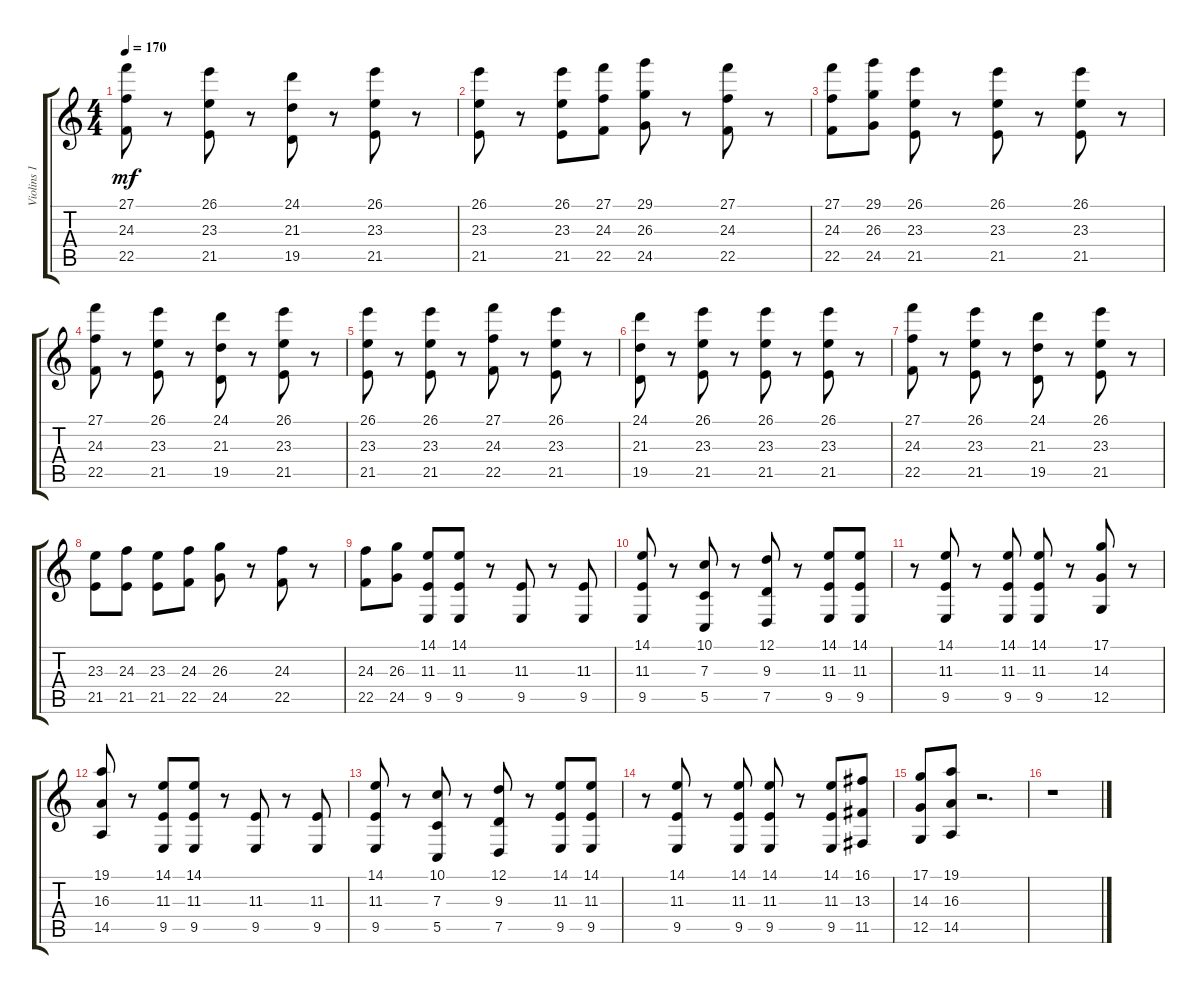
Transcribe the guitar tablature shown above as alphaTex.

\track ("Violins 1" "Violins 1") {instrument synthstrings1}
\staff {score tabs}
\tuning (D4 A3 F3 C3 G2 C2) {hide}
\ts (4 4)
\tempo 170
\clef g2
\ks c
(27.1 24.3 22.5).8{dy mf} r.8 (26.1 23.3 21.5).8 r.8 (24.1 21.3 19.5).8 r.8 (26.1 23.3 21.5).8 r.8 |
(26.1 23.3 21.5).8 r.8 (26.1 23.3 21.5).8 (27.1 24.3 22.5).8 (29.1 26.3 24.5).8 r.8 (27.1 24.3 22.5).8 r.8 |
(27.1 24.3 22.5).8 (29.1 26.3 24.5).8 (26.1 23.3 21.5).8 r.8 (26.1 23.3 21.5).8 r.8 (26.1 23.3 21.5).8 r.8 |
(27.1 24.3 22.5).8 r.8 (26.1 23.3 21.5).8 r.8 (24.1 21.3 19.5).8 r.8 (26.1 23.3 21.5).8 r.8 |
(26.1 23.3 21.5).8 r.8 (26.1 23.3 21.5).8 r.8 (27.1 24.3 22.5).8 r.8 (26.1 23.3 21.5).8 r.8 |
(24.1 21.3 19.5).8 r.8 (26.1 23.3 21.5).8 r.8 (26.1 23.3 21.5).8 r.8 (26.1 23.3 21.5).8 r.8 |
(27.1 24.3 22.5).8 r.8 (26.1 23.3 21.5).8 r.8 (24.1 21.3 19.5).8 r.8 (26.1 23.3 21.5).8 r.8 |
(23.3 21.5).8 (24.3 21.5).8 (23.3 21.5).8 (24.3 22.5).8 (26.3 24.5).8 r.8 (24.3 22.5).8 r.8 |
(24.3 22.5).8 (26.3 24.5).8 (14.1 11.3 9.5).8 (14.1 11.3 9.5).8 r.8 (11.3 9.5).8 r.8 (11.3 9.5).8 |
(14.1 11.3 9.5).8 r.8 (10.1 7.3 5.5).8 r.8 (12.1 9.3 7.5).8 r.8 (14.1 11.3 9.5).8 (14.1 11.3 9.5).8 |
r.8 (14.1 11.3 9.5).8 r.8 (14.1 11.3 9.5).8 (14.1 11.3 9.5).8 r.8 (17.1 14.3 12.5).8 r.8 |
(19.1 16.3 14.5).8 r.8 (14.1 11.3 9.5).8 (14.1 11.3 9.5).8 r.8 (11.3 9.5).8 r.8 (11.3 9.5).8 |
(14.1 11.3 9.5).8 r.8 (10.1 7.3 5.5).8 r.8 (12.1 9.3 7.5).8 r.8 (14.1 11.3 9.5).8 (14.1 11.3 9.5).8 |
r.8 (14.1 11.3 9.5).8 r.8 (14.1 11.3 9.5).8 (14.1 11.3 9.5).8 r.8 (14.1 11.3 9.5).8 (16.1 13.3 11.5).8 |
(17.1 14.3 12.5).8 (19.1 16.3 14.5).8 r.2{d} |
r.1
